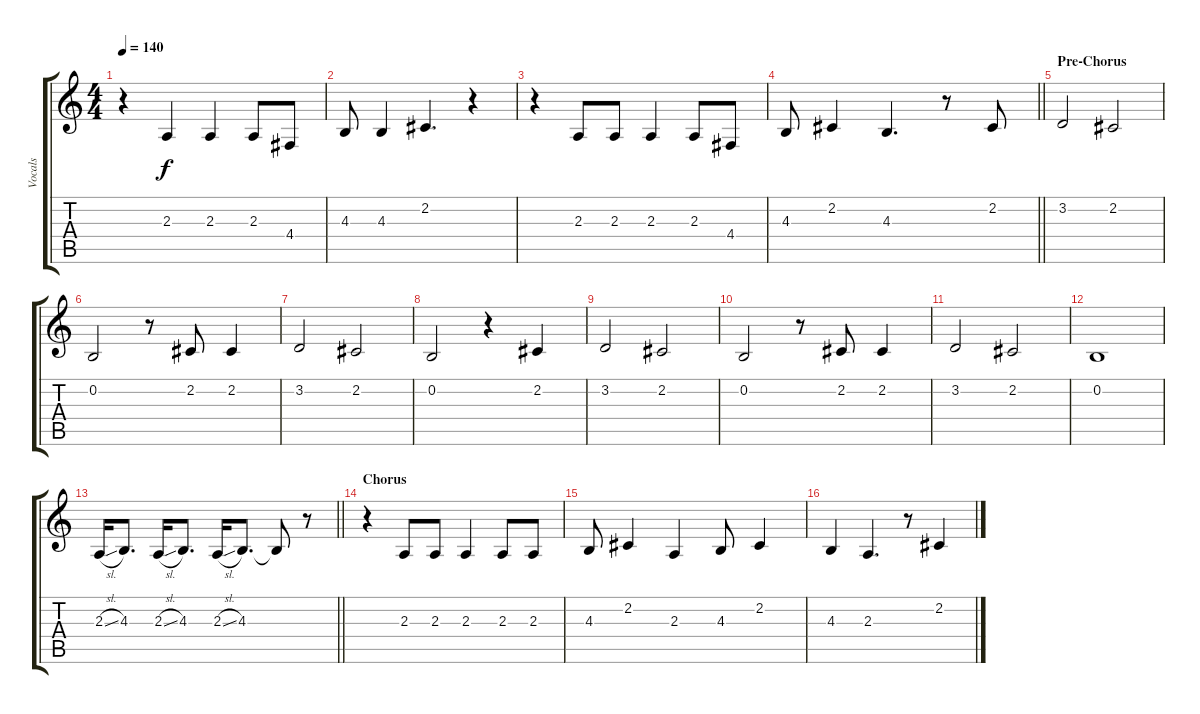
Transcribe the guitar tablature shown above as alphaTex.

\track ("Vocals" "Vocals") {instrument altosax}
\staff {score tabs}
\tuning (E4 B3 G3 D3 A2 E2) {hide}
\ts (4 4)
\tempo 140
\clef g2
\ks c
r.4{dy f} 2.3.4 2.3.4 2.3.8 4.4.8 |
4.3.8 4.3.4 2.2.4{d} r.4 |
r.4 2.3.8 2.3.8 2.3.4 2.3.8 4.4.8 |
\barLineRight lightlight
4.3.8 2.2.4 4.3.4{d} r.8 2.2.8 |
\section ("" "Pre-Chorus")
3.2.2 2.2.2 |
0.2.2 r.8 2.2.8 2.2.4 |
3.2.2 2.2.2 |
0.2.2 r.4 2.2.4 |
3.2.2 2.2.2 |
0.2.2 r.8 2.2.8 2.2.4 |
3.2.2 2.2.2 |
0.2.1 |
\barLineRight lightlight
2.3{sl}.16 4.3.8{d} 2.3{sl}.16 4.3.8{d} 2.3{sl}.16 4.3.8{d} 4.3{t}.8 r.8 |
\section ("" "Chorus")
r.4 2.3.8 2.3.8 2.3.4 2.3.8 2.3.8 |
4.3.8 2.2.4 2.3.4 4.3.8 2.2.4 |
4.3.4 2.3.4{d} r.8 2.2.4
